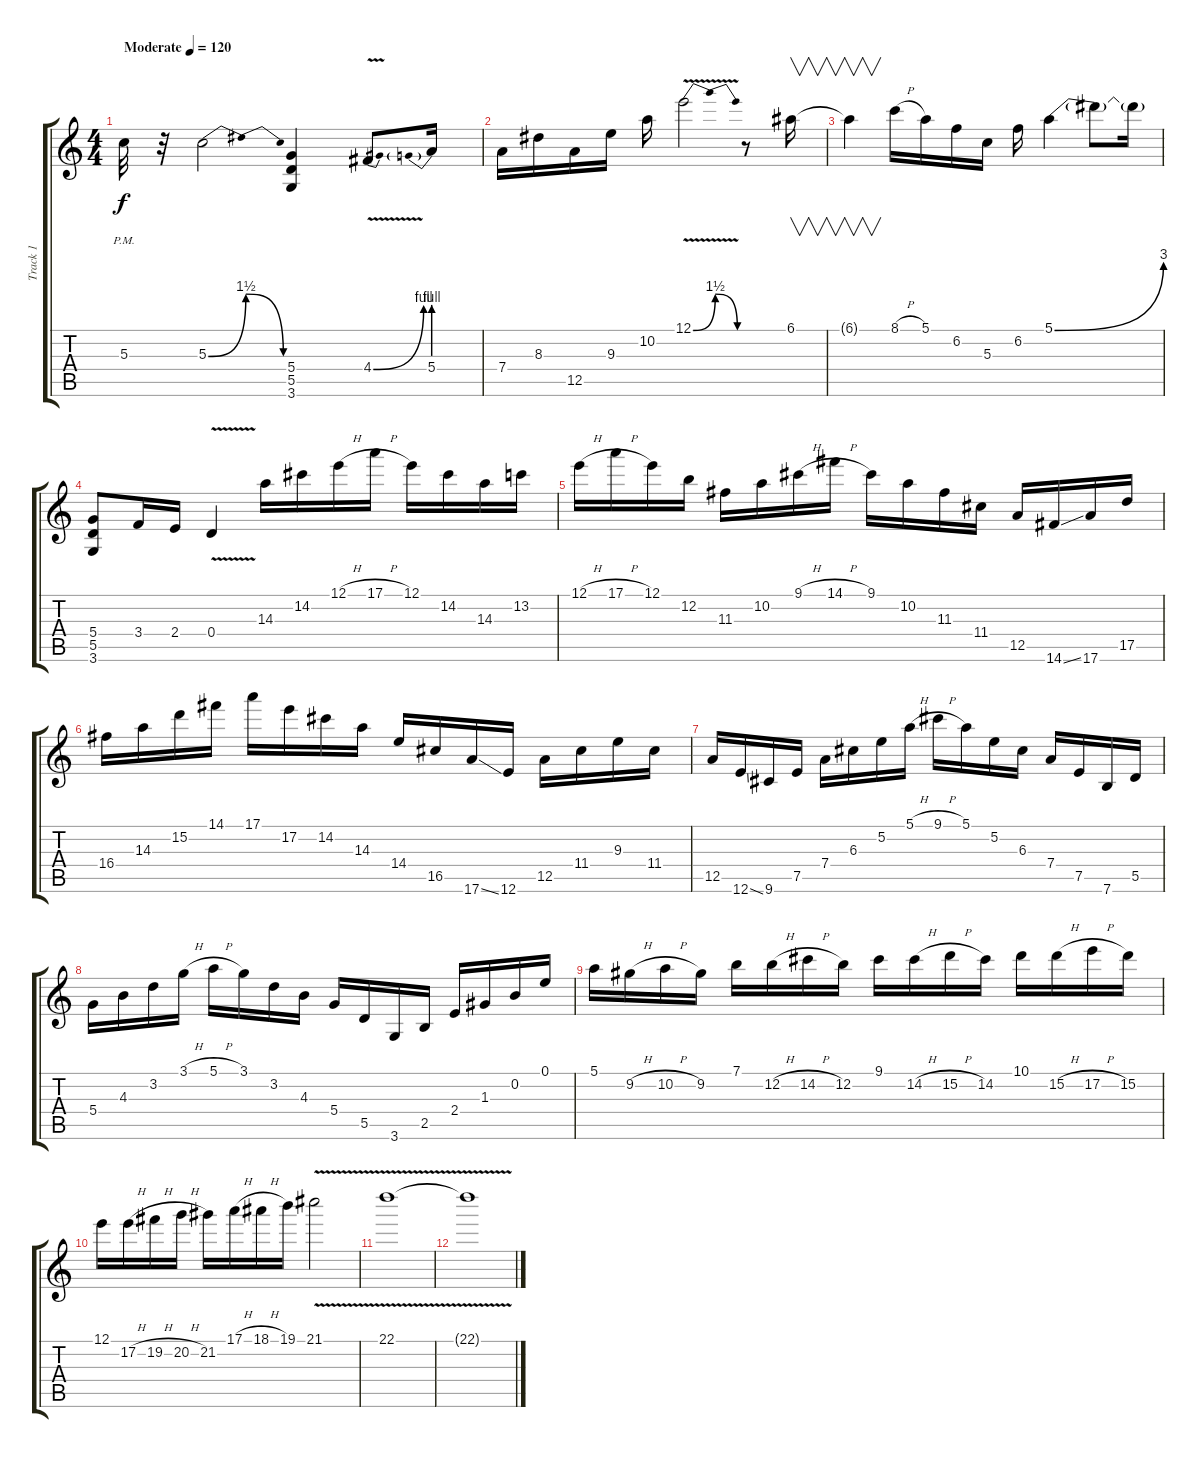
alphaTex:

\track ("Track 1" "Track 1") {instrument overdrivenguitar}
\staff {score tabs}
\tuning (E4 B3 G3 D3 A2 E2) {hide}
\ts (4 4)
\tempo (120 "Moderate")
\clef g2
\ks c
5.3{pm}.32{dy f instrument overdrivenguitar} r.32 5.3{be (bendrelease 0 0 5 6 5 6 60 0)}.2 (5.4 5.5 3.6).4 4.4{be (bend 0 0 60 4) v}.8 5.4{be (prebend 0 4 60 4)}.16 |
7.4.16 8.3.16 12.5.16 9.3.16 10.2.16 12.1{be (bendrelease 0 0 15 6 15 6 60 0) v}.2 r.8 6.1.16{v} |
6.1{t}.4{v} 8.1{h}.16 5.1.16 6.2.16 5.3.16 6.2.16 5.1{be (bend 0 0 60 12)}.4 5.1{t}.8 5.1{t}.16 |
(5.4 5.5 3.6).8 3.4.16 2.4.16 0.4{v}.4 14.3.16 14.2.16 12.1{h}.16 17.1{h}.16 12.1.16 14.2.16 14.3.16 13.2.16 |
12.1{h}.16 17.1{h}.16 12.1.16 12.2.16 11.3.16 10.2.16 9.1{h}.16 14.1{h}.16 9.1.16 10.2.16 11.3.16 11.4.16 12.5.16 14.6{ss}.16 17.6.16 17.5.16 |
16.4.16 14.3.16 15.2.16 14.1.16 17.1.16 17.2.16 14.2.16 14.3.16 14.4.16 16.5.16 17.6{ss}.16 12.6.16 12.5.16 11.4.16 9.3.16 11.4.16 |
12.5.16 12.6{ss}.16 9.6.16 7.5.16 7.4.16 6.3.16 5.2.16 5.1{h}.16 9.1{h}.16 5.1.16 5.2.16 6.3.16 7.4.16 7.5.16 7.6.16 5.5.16 |
5.4.16 4.3.16 3.2.16 3.1{h}.16 5.1{h}.16 3.1.16 3.2.16 4.3.16 5.4.16 5.5.16 3.6.16 2.5.16 2.4.16 1.3.16 0.2.16 0.1.16 |
5.1.16 9.2{h}.16 10.2{h}.16 9.2.16 7.1.16 12.2{h}.16 14.2{h}.16 12.2.16 9.1.16 14.2{h}.16 15.2{h}.16 14.2.16 10.1.16 15.2{h}.16 17.2{h}.16 15.2.16 |
12.1.16 17.2{h}.16 19.2{h}.16 20.2{h}.16 21.2.16 17.1{h}.16 18.1{h}.16 19.1.16 21.1{v}.2 |
22.1{v}.1 |
22.1{v t}.1
